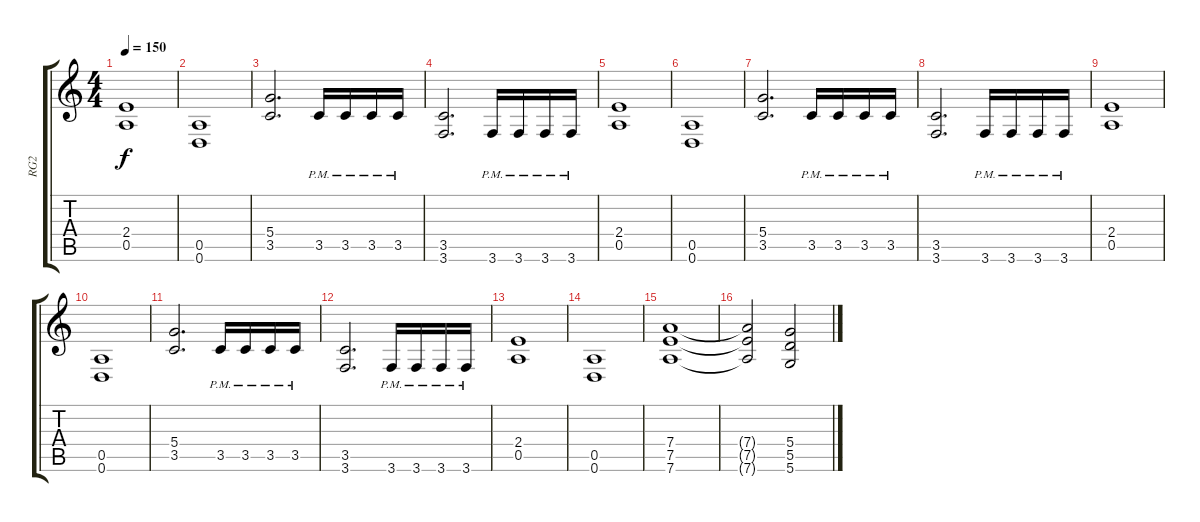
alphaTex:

\track ("RG2" "RG2") {instrument distortionguitar}
\staff {score tabs}
\tuning (E4 B3 G3 D3 A2 D2) {hide}
\ts (4 4)
\tempo 150
\clef g2
\ks c
(2.4 0.5).1{dy f} |
(0.5 0.6).1 |
(5.4 3.5).2{d} 3.5{pm}.16 3.5{pm}.16 3.5{pm}.16 3.5{pm}.16 |
(3.5 3.6).2{d} 3.6{pm}.16 3.6{pm}.16 3.6{pm}.16 3.6{pm}.16 |
(2.4 0.5).1 |
(0.5 0.6).1 |
(5.4 3.5).2{d} 3.5{pm}.16 3.5{pm}.16 3.5{pm}.16 3.5{pm}.16 |
(3.5 3.6).2{d} 3.6{pm}.16 3.6{pm}.16 3.6{pm}.16 3.6{pm}.16 |
(2.4 0.5).1 |
(0.5 0.6).1 |
(5.4 3.5).2{d} 3.5{pm}.16 3.5{pm}.16 3.5{pm}.16 3.5{pm}.16 |
(3.5 3.6).2{d} 3.6{pm}.16 3.6{pm}.16 3.6{pm}.16 3.6{pm}.16 |
(2.4 0.5).1 |
(0.5 0.6).1 |
(7.4 7.5 7.6).1 |
(7.4{t} 7.5{t} 7.6{t}).2 (5.4 5.5 5.6).2
